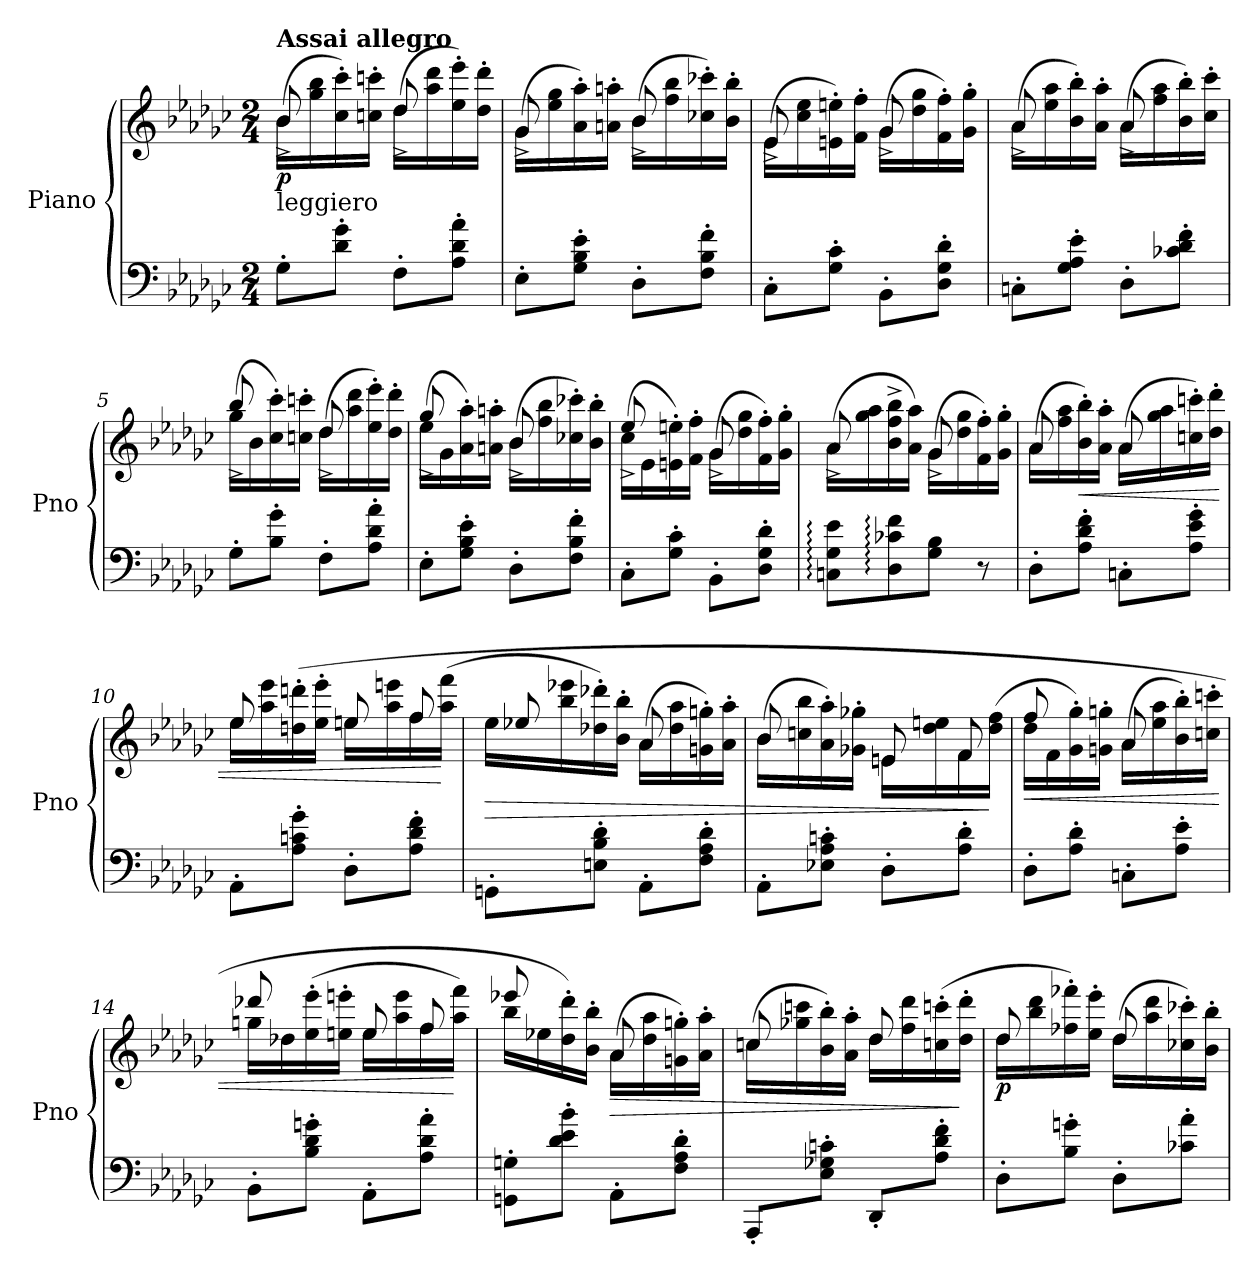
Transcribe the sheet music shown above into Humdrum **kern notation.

**kern	**kern	**dynam
*part1	*part1	*part1
*staff2	*staff1	*staff1/2
*I"Piano	*	*
*I'Pno	*	*
*clefF4	*clefG2	*
*k[b-e-a-d-g-c-]	*k[b-e-a-d-g-c-]	*
*M2/4	*M2/4	*
*MM112	*MM112	*
=1	=1	=1
*	*^	*
!	!LO:TX:a:B:t=Assai allegro	!	!
!	!LO:TX:b:t=leggiero	!	!
!	!	!	!LO:DY:b
8G-'\L	(>16b-\LL	8b-^/	p
.	16gg-\ 16bb-\	.	.
8d-\' 8g-\'J	16cc-\' 16ccc-\')	8ryy	.
.	16ccn\' 16cccn\'JJ	.	.
8F'\L	(>16dd-\LL	8dd-^/	.
.	16aa-\ 16ddd-\	.	.
8A-\' 8d-\' 8a-\'J	16ee-\' 16eee-\')	8ryy	.
.	16dd-\' 16ddd-\'JJ	.	.
=2	=2	=2	=2
8E-'\L	(>16g-\LL	8g-^/	.
.	16ee-\ 16gg-\	.	.
8G-\' 8B-\' 8e-\'J	16a-\' 16aa-\')	8ryy	.
.	16an\' 16aan\'JJ	.	.
8D-'\L	(>16b-\LL	8b-^/	.
.	16ff\ 16bb-\	.	.
8F\' 8B-\' 8f\'J	16cc-X\' 16ccc-X\')	8ryy	.
.	16b-\' 16bb-\'JJ	.	.
=3	=3	=3	=3
8C-'\L	(>16e-\LL	8e-^/	.
.	16cc-\ 16ee-\	.	.
8G-\' 8c-\'J	16en\' 16een\')	8ryy	.
.	16f\' 16ff\'JJ	.	.
8BB-'\L	(>16g-\LL	8g-^/	.
.	16dd-\ 16gg-\	.	.
8D-\' 8G-\' 8d-\'J	16f\' 16ff\')	8ryy	.
.	16g-\' 16gg-\'JJ	.	.
=4	=4	=4	=4
8Cn'\L	(>16a-\LL	8a-^/	.
.	16ee-\ 16aa-\	.	.
8G-\' 8A-\' 8e-\'J	16b-\' 16bb-\')	8ryy	.
.	16a-\' 16aa-\'JJ	.	.
8D-'\L	(>16a-\LL	8a-^/	.
.	16ff\ 16aa-\	.	.
8c-X\' 8d-\' 8f\'J	16b-\' 16bb-\')	8ryy	.
.	16cc-\' 16ccc-\'JJ	.	.
!!LO:LB:g=z	!!
=5	=5	=5	=5
8G-'\L	(>16gg-\LL	8bb-^/	.
.	16b-\	.	.
8B-\' 8g-\'J	16cc-\' 16ccc-\')	8ryy	.
.	16ccn\' 16cccn\'JJ	.	.
8F'\L	(>16dd-\LL	8dd-^/	.
.	16aa-\ 16ddd-\	.	.
8A-\' 8d-\' 8a-\'J	16ee-\' 16eee-\')	8ryy	.
.	16dd-\' 16ddd-\'JJ	.	.
=6	=6	=6	=6
8E-'\L	(>16ee-\LL	8gg-^/	.
.	16g-\	.	.
8G-\' 8B-\' 8e-\'J	16a-\' 16aa-\')	8ryy	.
.	16an\' 16aan\'JJ	.	.
8D-'\L	(>16b-\LL	8b-^/	.
.	16ff\ 16bb-\	.	.
8F\' 8B-\' 8f\'J	16cc-X\' 16ccc-X\')	8ryy	.
.	16b-\' 16bb-\'JJ	.	.
=7	=7	=7	=7
8C-'\L	(>16cc-\LL	8ee-^/	.
.	16e-\	.	.
8G-\' 8c-\'J	16en\' 16een\')	8ryy	.
.	16f\' 16ff\'JJ	.	.
8BB-'\L	(>16g-\LL	8g-^/	.
.	16dd-\ 16gg-\	.	.
8D-\' 8G-\' 8d-\'J	16f\' 16ff\')	8ryy	.
.	16g-\' 16gg-\'JJ	.	.
=8	=8	=8	=8
8Cn\: 8G-\: 8e-\:L	(>16a-\LL	8a-^/	.
.	16gg-\ 16aa-\	.	.
8D-\: 8c-X\: 8f\:	16b-\^ 16ff\^ 16bb-\^	8ryy	.
.	16a-\ 16aa-\JJ)	.	.
8G-\ 8B-\J	(>16g-\LL	8g-^/	.
.	16dd-\ 16gg-\	.	.
8r	16f\' 16ff\')	8ryy	.
.	16g-\' 16gg-\'JJ	.	.
!!LO:LB:g=z	!!
=9	=9	=9	=9
8D-'\L	(>16a-\LL	8a-/	.
.	16ff\ 16aa-\	.	.
!	!	!	!LO:HP:b
8A-\' 8d-\' 8f\'J	16b-\' 16bb-\')	8ryy	<
.	16a-\' 16aa-\'JJ	.	.
8Cn'\L	(>16a-\LL	8a-/	.
.	16gg-\ 16aa-\	.	.
8A-\' 8e-\' 8g-\'J	16ccn\' 16cccn\')	8ryy	.
.	16dd-\' 16ddd-\'JJ	.	.
=10	=10	=10	=10
8AA-'\L	16ee-\LL	(>8ee-/	.
.	16aa-\ 16eee-\	.	.
8A-\' 8cn\' 8g-\'J	(16ddn\' 16dddn\'	8ryy	.
.	16ee-\' 16eee-\'JJ	.	.
8D-'\L	16een\LL	(8ee/	.
.	16aa-\ 16eeen\	.	.
8A-\' 8d-\' 8f\'J	16ff\	8ff/	.
.	(16aa-\ 16fff\JJ	.	[
=11	=11	=11	=11
!	!	!	!LO:HP:b
8GGn'\L	16ee-\LL	8ee-X/	>
.	16bb-\ 16eee-X\	.	.
8En\' 8B-\' 8d-\'J	16dd-X\' 16ddd-X\')	8ryy	.
.	16b-\' 16bb-\'JJ	.	.
8AA-'\L	(>16a-\LL	8a-/	.
.	16dd-\ 16aa-\	.	.
8F\' 8A-\' 8d-\'J	16gn\' 16ggn\')	8ryy	.
.	16a-\' 16aa-\'JJ	.	.
=12	=12	=12	=12
8AA-'\L	(>16b-\LL	8b-/	.
.	16ccn\ 16bb-\	.	.
8E-X\' 8A-\' 8cn\'J	16a-\' 16aa-\')	8ryy	.
.	16g-X\' 16gg-X\'JJ	.	.
8D-'\L	16en\LL	(>8e/	.
.	16dd-\ 16een\	.	.
8A-\' 8d-\'J	16f\	8f/	.
.	(16dd-\ 16ff\JJ	.	]
!!LO:LB:g=z	!!
=13	=13	=13	=13
!	!	!	!LO:HP:b
8D-'\L	16dd-\LL	8ff/	<
.	16f\	.	.
8A-\' 8d-\'J	16g-\' 16gg-\')	8ryy	.
.	16gn\' 16ggn\'JJ	.	.
8Cn'\L	(>16a-\LL	8a-/	.
.	16ee-\ 16aa-\	.	.
8A-\' 8e-\'J	16b-\' 16bb-\')	8ryy	.
.	16ccn\' 16cccn\'JJ	.	.
=14	=14	=14	=14
8BB-'\L	16ggn\LL	(>8ddd-X/	.
.	16dd-X\	.	.
8B-\' 8d-\' 8gn\'J	(16ee-\' 16eee-\'	8ryy	.
.	16een\' 16eeen\'JJ	.	.
8AA-'\L	16ee\LL	8ee/	.
.	16aa-\ 16eee\	.	.
8A-\' 8d-\' 8a-\'J	16ff\	8ff/	.
.	16aa-\ 16fff\JJ)	.	[
=15	=15	=15	=15
8GGn\' 8Gn\'L	16bb-\LL	8eee-X/	.
.	16ee-X\	.	.
8d-\' 8e-\' 8b-\'J	16dd-\' 16ddd-\')	8ryy	.
.	16b-\' 16bb-\'JJ	.	.
!	!	!	!LO:HP:b
8AA-'\L	(>16a-\LL	8a-/	>
.	16dd-\ 16aa-\	.	.
8F\' 8A-\' 8d-\'J	16gn\' 16ggn\')	8ryy	.
.	16a-\' 16aa-\'JJ	.	.
=16	=16	=16	=16
8AAA-'/L	(>16ccn\LL	8cc/	.
.	16gg-X\ 16cccn\	.	.
8E-\' 8G-X\' 8cn\'J	16b-\' 16bb-\')	8ryy	.
.	16a-\' 16aa-\'JJ	.	.
8DD-'/L	16dd-\LL	(>8dd-/	.
.	16ff\ 16ddd-\	.	.
8A-\' 8d-\' 8f\'J	(16ccn\' 16cccn\'	8ryy	.
.	16dd-\' 16ddd-\'JJ	.	]
!!LO:PB:g=z	!!
=17	=17	=17	=17
!	!	!	!LO:DY:b
8D-'\L	16dd-\LL	8dd-/	p
.	16bb-\ 16ddd-\	.	.
8B-\' 8gn\'J	16ff-X\' 16fff-X\')	8ryy	.
.	16ee-\' 16eee-\'JJ	.	.
8D-'\L	(>16dd-\LL	8dd-/	.
.	16aa-\ 16ddd-\	.	.
8c-X\' 8a-\'J	16cc-X\' 16ccc-X\')	8ryy	.
.	16b-\' 16bb-\'JJ	.	.
*	*v	*v	*
=	=	=
*-	*-	*-
